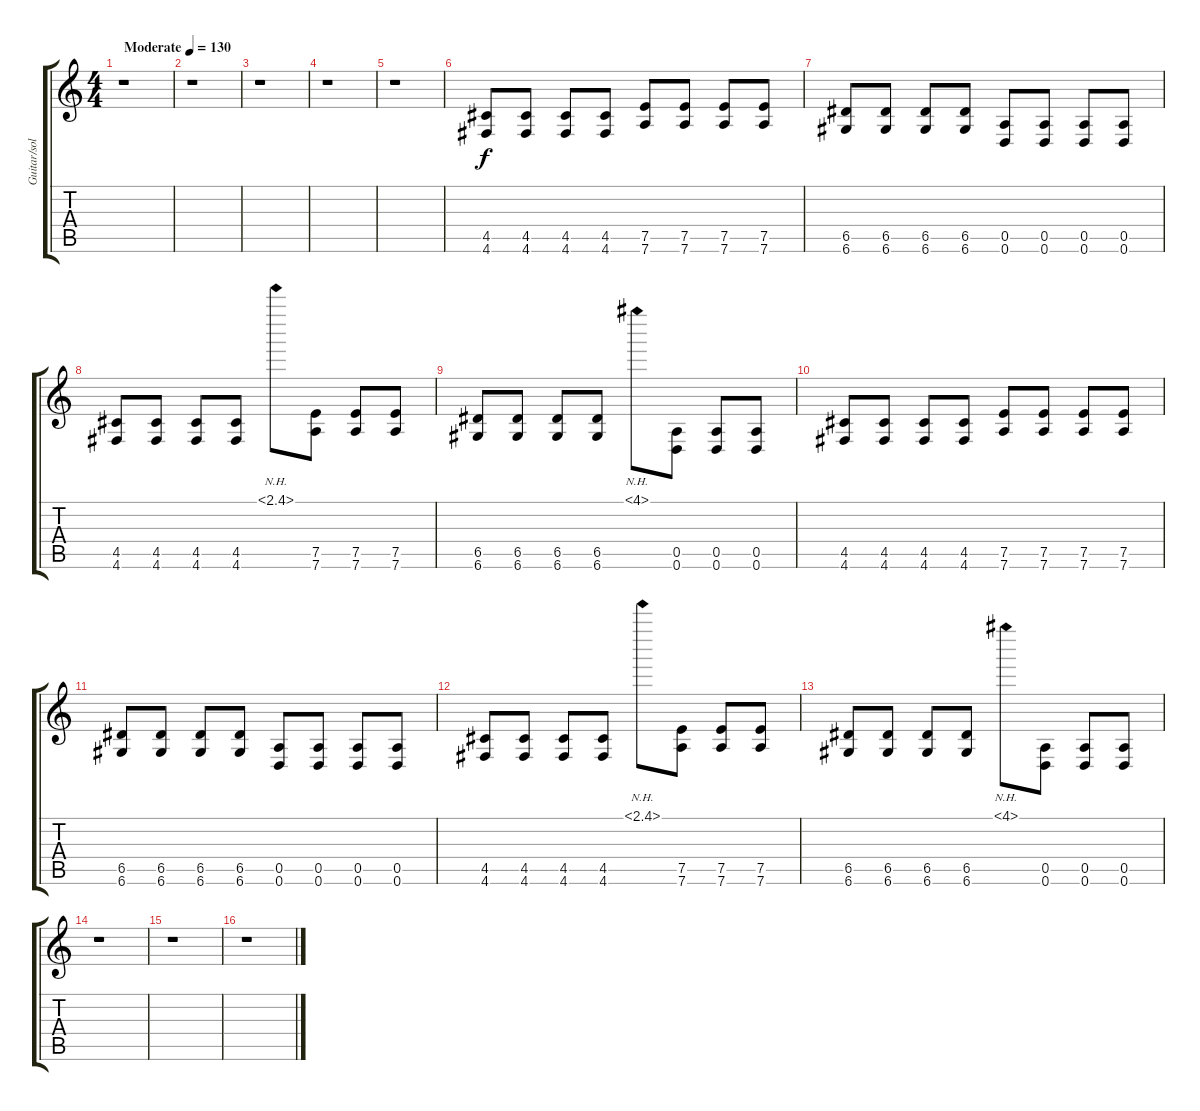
\track ("Guitar/solo" "Guitar/sol") {instrument distortionguitar}
\staff {score tabs}
\tuning (E4 B3 G3 D3 A2 D2) {hide}
\ts (4 4)
\tempo (130 "Moderate")
\clef g2
\ks c
r.1{dy f instrument distortionguitar} |
r.1 |
r.1 |
r.1 |
r.1 |
(4.5 4.6).8 (4.5 4.6).8 (4.5 4.6).8 (4.5 4.6).8 (7.5 7.6).8 (7.5 7.6).8 (7.5 7.6).8 (7.5 7.6).8 |
(6.5 6.6).8 (6.5 6.6).8 (6.5 6.6).8 (6.5 6.6).8 (0.5 0.6).8 (0.5 0.6).8 (0.5 0.6).8 (0.5 0.6).8 |
(4.5 4.6).8 (4.5 4.6).8 (4.5 4.6).8 (4.5 4.6).8 2.1{nh}.8 (7.5 7.6).8 (7.5 7.6).8 (7.5 7.6).8 |
(6.5 6.6).8 (6.5 6.6).8 (6.5 6.6).8 (6.5 6.6).8 4.1{nh}.8 (0.5 0.6).8 (0.5 0.6).8 (0.5 0.6).8 |
(4.5 4.6).8 (4.5 4.6).8 (4.5 4.6).8 (4.5 4.6).8 (7.5 7.6).8 (7.5 7.6).8 (7.5 7.6).8 (7.5 7.6).8 |
(6.5 6.6).8 (6.5 6.6).8 (6.5 6.6).8 (6.5 6.6).8 (0.5 0.6).8 (0.5 0.6).8 (0.5 0.6).8 (0.5 0.6).8 |
(4.5 4.6).8 (4.5 4.6).8 (4.5 4.6).8 (4.5 4.6).8 2.1{nh}.8 (7.5 7.6).8 (7.5 7.6).8 (7.5 7.6).8 |
(6.5 6.6).8 (6.5 6.6).8 (6.5 6.6).8 (6.5 6.6).8 4.1{nh}.8 (0.5 0.6).8 (0.5 0.6).8 (0.5 0.6).8 |
r.1 |
r.1 |
r.1
